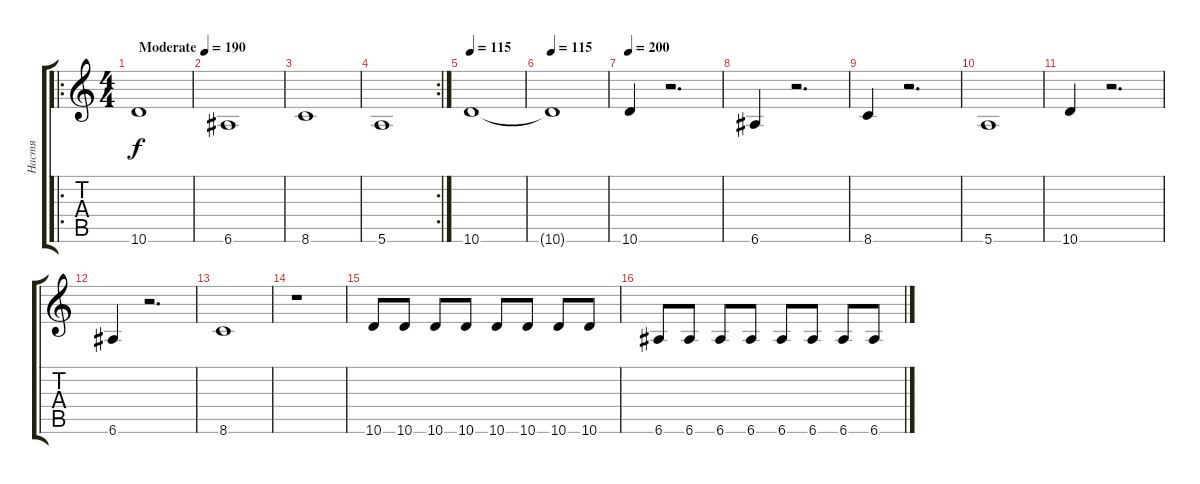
\track ("Настя" "Настя") {instrument electricbasspick}
\staff {score tabs}
\tuning (E4 B3 G3 D3 A2 E2) {hide}
\ro
\ts (4 4)
\tempo (190 "Moderate")
\tempo 115
\tempo (190 "Moderate")
\clef g2
\ks c
10.6.1{dy f instrument electricbasspick} |
6.6.1 |
8.6.1 |
\rc 2
5.6.1 |
\tempo 115
10.6.1 |
\tempo 115
10.6{t}.1 |
\tempo 200
10.6.4 r.2{d} |
6.6.4 r.2{d} |
8.6.4 r.2{d} |
5.6.1 |
10.6.4 r.2{d} |
6.6.4 r.2{d} |
8.6.1 |
r.1 |
10.6.8 10.6.8 10.6.8 10.6.8 10.6.8 10.6.8 10.6.8 10.6.8 |
6.6.8 6.6.8 6.6.8 6.6.8 6.6.8 6.6.8 6.6.8 6.6.8
